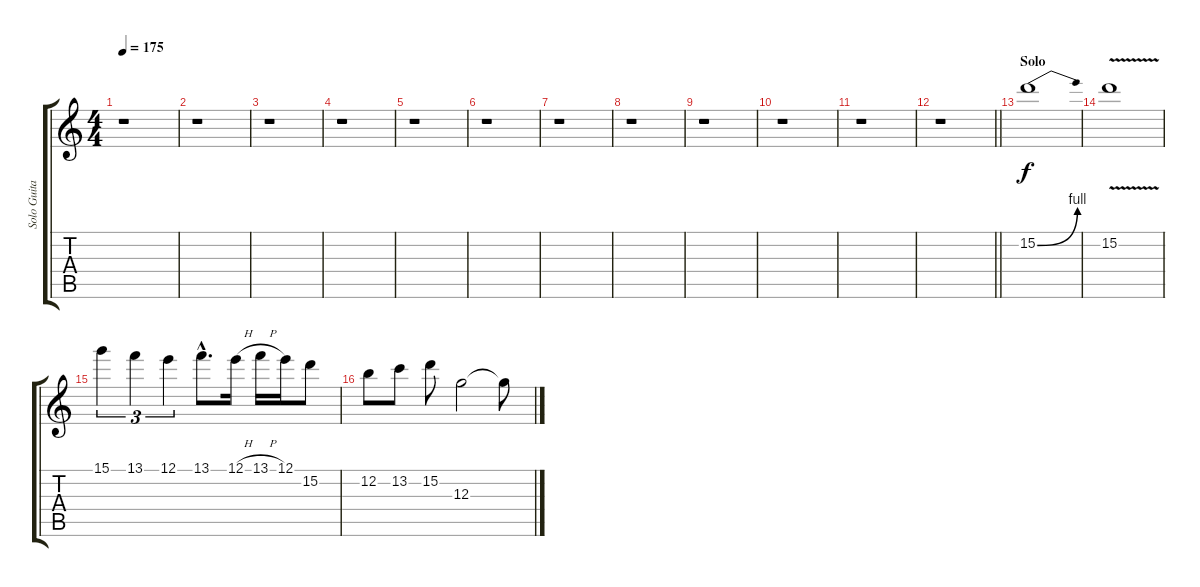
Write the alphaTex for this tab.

\track ("Solo Guitar" "Solo Guita") {instrument distortionguitar}
\staff {score tabs}
\tuning (E4 B3 G3 D3 A2 E2) {hide}
\ts (4 4)
\tempo 175
\clef g2
\ks c
r.1{dy f} |
r.1 |
r.1 |
r.1 |
r.1 |
r.1 |
r.1 |
r.1 |
r.1 |
r.1 |
r.1 |
\barLineRight lightlight
r.1 |
\section ("" "Solo")
15.2{be (bend 0 0 60 4)}.1 |
15.2{v}.1 |
15.1.4{tu (3 2)} 13.1.4{tu (3 2)} 12.1.4{tu (3 2)} 13.1{hac}.8{d} 12.1{h}.16 13.1{h}.16 12.1.16 15.2.8 |
12.2.8 13.2.8 15.2.8 12.3.2 12.3{t}.8
